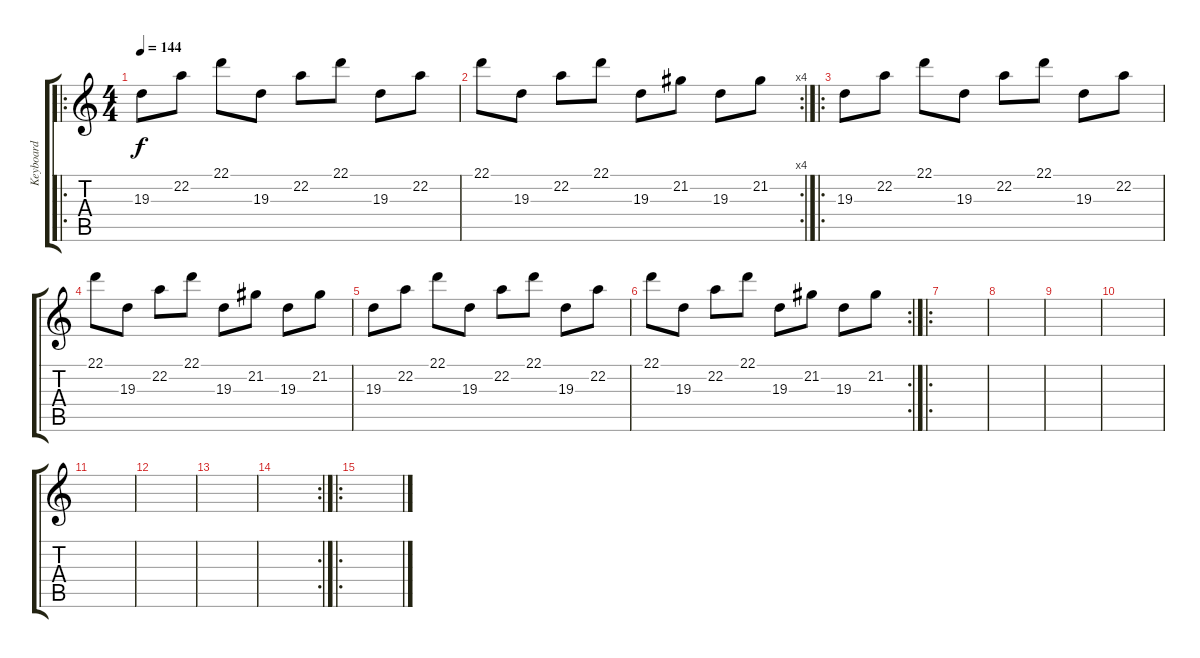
\track ("Keyboard" "Keyboard") {instrument musicbox}
\staff {score tabs}
\tuning (E4 B3 G3 D3 A2 E2) {hide}
\ro
\ts (4 4)
\tempo 144
\clef g2
\ks c
19.3.8{dy f instrument musicbox} 22.2.8 22.1.8 19.3.8 22.2.8 22.1.8 19.3.8 22.2.8 |
\rc 4
22.1.8 19.3.8 22.2.8 22.1.8 19.3.8 21.2.8 19.3.8 21.2.8 |
\ro
19.3.8 22.2.8 22.1.8 19.3.8 22.2.8 22.1.8 19.3.8 22.2.8 |
22.1.8 19.3.8 22.2.8 22.1.8 19.3.8 21.2.8 19.3.8 21.2.8 |
19.3.8 22.2.8 22.1.8 19.3.8 22.2.8 22.1.8 19.3.8 22.2.8 |
\rc 2
22.1.8 19.3.8 22.2.8 22.1.8 19.3.8 21.2.8 19.3.8 21.2.8 |
\ro
|
|
|
|
|
|
|
\rc 2
|
\ro
